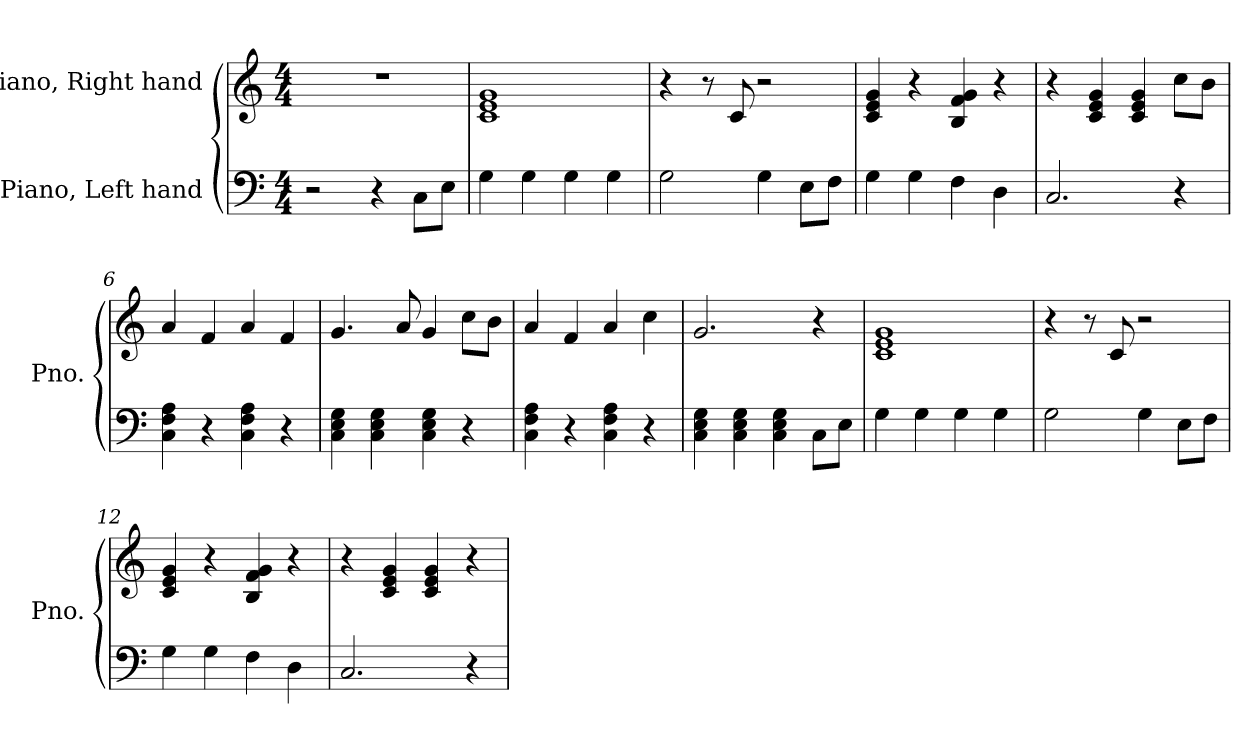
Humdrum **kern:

**kern	**kern
*part2	*part1
*staff2	*staff1
*I"Piano, Left hand	*I"Piano, Right hand
*I'Pno.	*I'Pno.
*clefF4	*clefG2
*k[]	*k[]
*M4/4	*M4/4
*MM120	*MM120
=1	=1
2r	1r
4r	.
8C\L	.
8E\J	.
=2	=2
4G\	1c 1e 1g
4G\	.
4G\	.
4G\	.
=3	=3
2G\	4r
.	8r
.	8c/
4G\	2r
8E\L	.
8F\J	.
=4	=4
4G\	4c/ 4e/ 4g/
4G\	4r
4F\	4B/ 4f/ 4g/
4D\	4r
=5	=5
2.C/	4r
.	4c/ 4e/ 4g/
.	4c/ 4e/ 4g/
4r	8cc\L
.	8b\J
=6	=6
4C\ 4F\ 4A\	4a/
4r	4f/
4C\ 4F\ 4A\	4a/
4r	4f/
!!LO:LB:g=z
=7	=7
4C\ 4E\ 4G\	4.g/
4C\ 4E\ 4G\	.
.	8a/
4C\ 4E\ 4G\	4g/
4r	8cc\L
.	8b\J
=8	=8
4C\ 4F\ 4A\	4a/
4r	4f/
4C\ 4F\ 4A\	4a/
4r	4cc\
=9	=9
4C\ 4E\ 4G\	2.g/
4C\ 4E\ 4G\	.
4C\ 4E\ 4G\	.
8C\L	4r
8E\J	.
=10	=10
4G\	1c 1e 1g
4G\	.
4G\	.
4G\	.
=11	=11
2G\	4r
.	8r
.	8c/
4G\	2r
8E\L	.
8F\J	.
=12	=12
4G\	4c/ 4e/ 4g/
4G\	4r
4F\	4B/ 4f/ 4g/
4D\	4r
=13	=13
2.C/	4r
.	4c/ 4e/ 4g/
.	4c/ 4e/ 4g/
4r	4r
=	=
*-	*-
